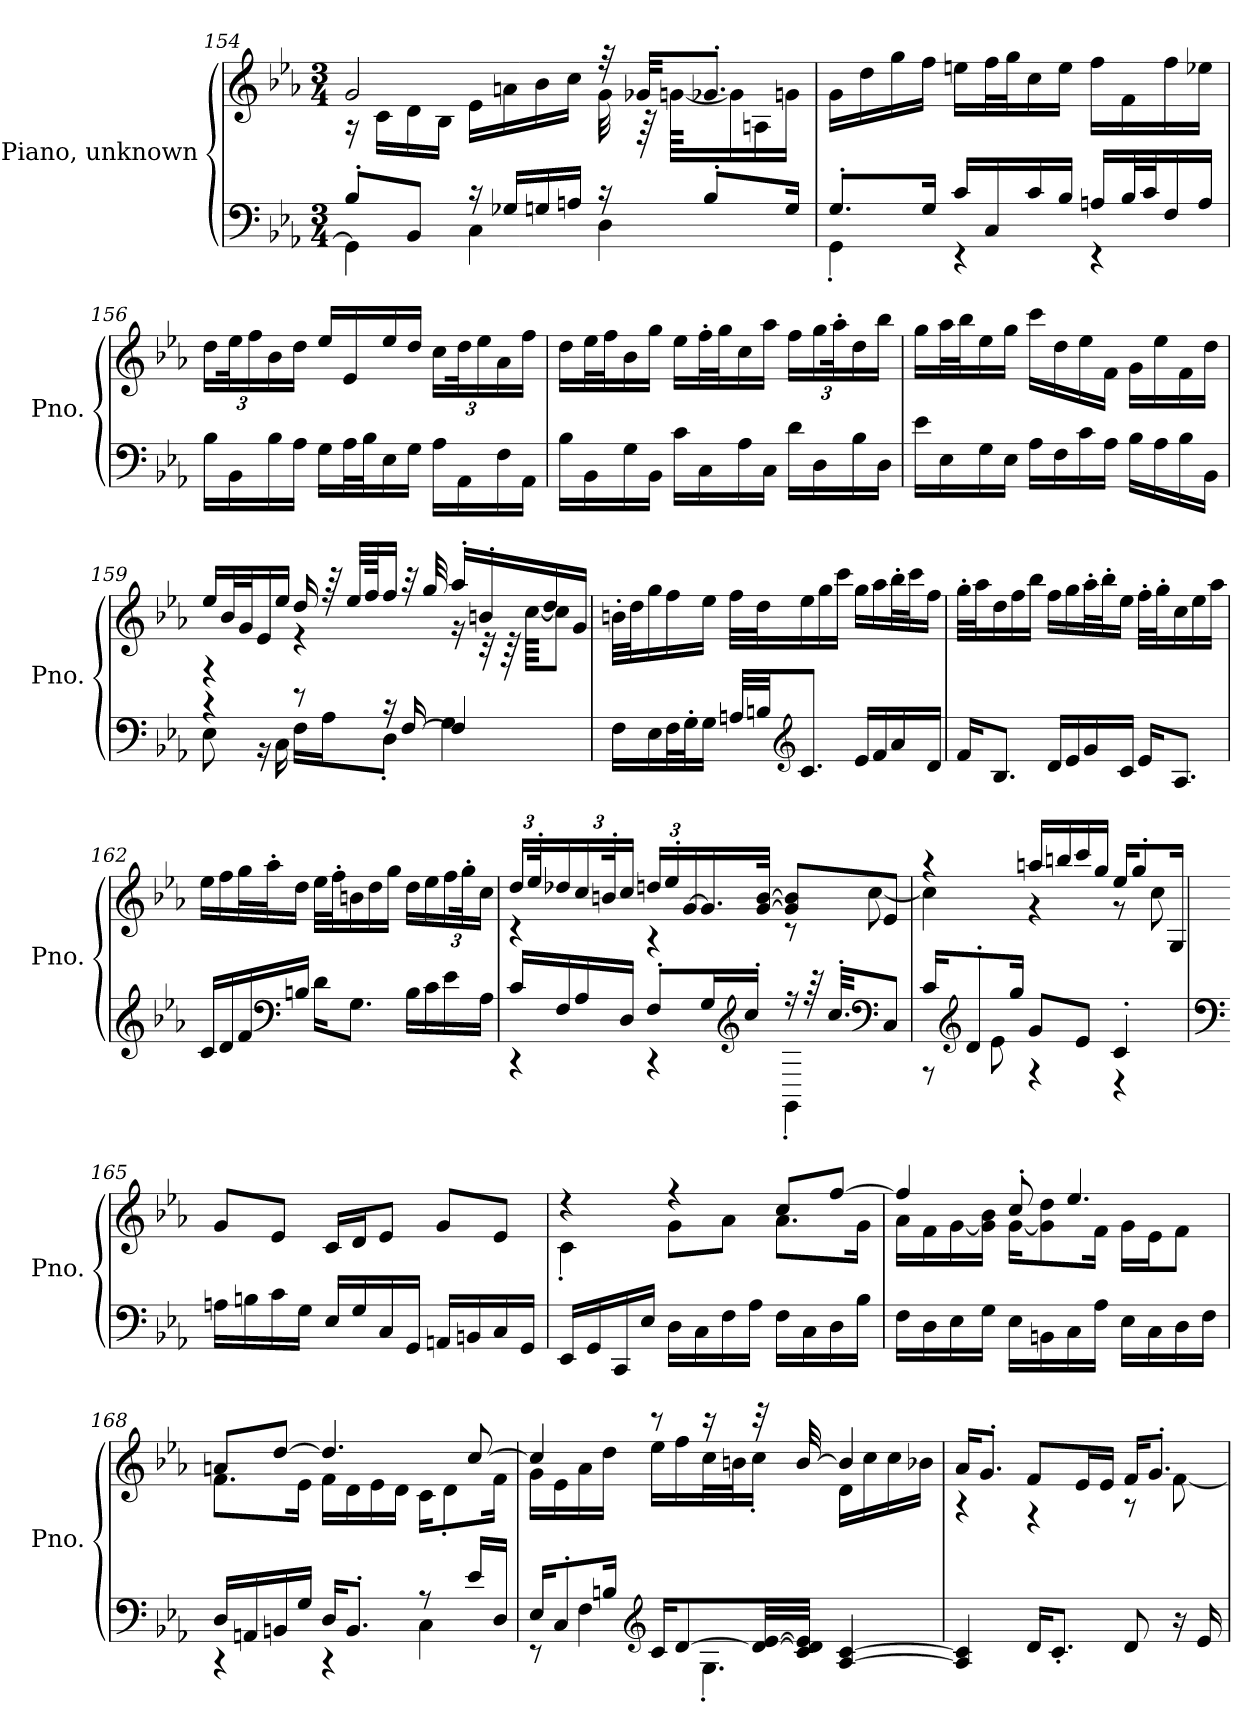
**kern	**kern
*part1	*part1
*staff2	*staff1
*I"Piano, unknown	*
*I'Pno.	*
*clefF4	*clefG2
*k[b-e-a-]	*k[b-e-a-]
*M3/4	*M3/4
=154	=154
*^	*^
8B-'/L	4GG\]	2g/	16r
.	.	.	16c\LL
8BB-/J	.	.	16d\
.	.	.	16B-\JJ
16r	4C\	.	16e-\LL
16G-X/LL	.	.	16an\
16Gn/	.	.	16b-\
16An/JJ	.	.	16cc\JJ
16r	4D\	32r	32g\
.	.	32g-X/KKL	64r
.	.	.	[64gn\KKLL
8B-'/L	.	8.g-X'/J	16g\]
.	.	.	16An\
16G/Jk	.	.	16gn\JJ
*	*	*v	*v
!!LO:PB:g=z
=155	=155	=155
8.G'/L	4GG'\	16g\LL
.	.	16dd\
.	.	16gg\
16G/Jk	.	16ff\JJ
16c/LL	4r	16een\LL
16C/	.	32ff\L
.	.	32gg\J
16c/	.	16cc\
16B-/JJ	.	16ee\JJ
16An/LL	4r	16ff\LL
32B-/L	.	16f\
32c/J	.	.
16F/	.	16ff\
16A/JJ	.	16ee-X\JJ
*v	*v	*
=156	=156
16B-\LL	16dd\LL
*	*Xbrackettup
16BB-\	48ee-\K
.	24ff\
16B-\	16b-\
16A-\JJ	16dd\JJ
16G\LL	16ee-/LL
32A-\L	16e-/
32B-\J	.
16E-\	16ee-/
16G\JJ	16dd/JJ
16A-\LL	16cc\LL
16AA-\	48dd\K
.	24ee-\
16F\	16a-\
16AA-\JJ	16ff\JJ
!!LO:LB:g=z
=157	=157
16B-\LL	16dd\LL
16BB-\	32ee-\L
.	32ff\J
16G\	16b-\
16BB-\JJ	16gg\JJ
16c\LL	16ee-\LL
16C\	32ff'\L
.	32gg\J
16A-\	16cc\
16C\JJ	16aa-\JJ
16d\LL	16ff\LL
16D\	24gg\
.	48aa-'\K
16B-\	16dd\
16D\JJ	16bb-\JJ
=158	=158
16e-\LL	16gg\LL
16E-\	32aa-\L
.	32bb-\J
16G\	16ee-\
16E-\JJ	16gg\JJ
16A-\LL	16ccc\LL
16F\	16dd\
16c\	16ee-\
16A-\JJ	16f\JJ
16B-\LL	16g\LL
16A-\	16ee-\
16B-\	16f\
16BB-\JJ	16dd\JJ
!!LO:LB:g=z
=159	=159
*^	*^
4r	8E-\	16ee-/LL	4r
.	.	32b-/L	.
.	.	32g/J	.
.	16r	16e-/	.
.	16C\	16ee-/JJ	.
8r	16F\LL	16dd/	4r
.	16A-\J	64r	.
.	.	32ee-/LLL	.
.	.	64ff/JK	.
16r	8D'\J	16ff/JJ	.
[16F/	.	32r	.
.	.	32gg/	.
4F/]	4G\	16aa-'/LL	16r
.	.	16bn'/	32r
.	.	.	64r
.	.	.	[64cc\KKKL
.	.	16dd/	8cc\J]
.	.	16g/JJ	.
*v	*v	*	*
*	*v	*v
=160	=160
16F\LL	32bn'\LLL
.	32dd\J
16E-\	16gg\
32F\L	16ff\
32G'\J	.
16G\JJ	16ee-\JJ
32An/LLL	32ff\LLL
32Bn/JJ	32dd\J
*clefG2	*
8.c/J	16ee-\
.	16gg\
.	16ccc\JJ
16e-/LL	16gg\LL
16f/	16aa-\
16a-/	32bb-'\L
.	32ccc\J
16d/JJ	16ff\JJ
!!LO:LB:g=z
=161	=161
16f/KL	32gg'\LLL
.	32aa-\J
8.B-/J	16dd\
.	16ff\
.	16bb-\JJ
16d/LL	16ff\LL
16e-/	16gg\
16g/	32aa-'\L
.	32bb-'\J
16c/JJ	16ee-\JJ
16e-/KL	32ff'\LLL
.	32gg'\J
8.A-/J	16cc\
.	16ee-\
.	16aa-\JJ
=162	=162
16c/LL	16ee-\LL
16d/	16ff\
16f/	32gg\L
.	32aa-'\J
*clefF4	*
16Bn/JJ	16dd\JJ
16d\KL	32ee-\LLL
.	32ff'\J
8.G\J	16bn\
.	16dd\
.	16gg\JJ
16B\LL	16dd\LL
16c\	16ee-\
16e-\	24ff\
.	48gg'\K
16A-\JJ	16cc\JJ
!!LO:LB:g=z
=163	=163
*^	*^
16c/LL	4r	24dd/LL	4r
.	.	48ee-'/K	.
16F/	.	16dd-X/	.
16A-/	.	24cc/	.
.	.	48bn'/K	.
16D/JJ	.	16cc/JJ	.
8F'/L	4r	24ddn/LL	4r
.	.	24ee-'/	.
.	.	[24g/	.
16G/L	.	16.g/]	.
*clefG2	*	*	*
16cc'/JJ	.	.	.
.	.	[32g/ [32b/JJk	.
16r	4GG'\	8g/] 8b/]L	8r
64r	.	.	.
32.cc'/KKL	.	.	.
*clefF4	*	*	*
8C/J	.	8e-/J	[8cc\
=164	=164	=164	=164
16c/KL	8r	4r	4cc\]
*clefG2	*	*	*
8d'/	.	.	.
.	8e-\	.	.
16gg/Jk	.	.	.
8g/L	4r	16aan/LL	4r
.	.	16bbn/	.
8e-/J	.	16ccc/	.
.	.	16gg/JJ	.
4c'/	4r	16ee-/KL	8r
.	.	8gg'/	.
.	.	.	8cc\
.	.	16G/Jk	.
*v	*v	*	*
*	*v	*v
!!LO:LB:g=z
=165	=165
*clefF4	*
16An\LL	8g/L
16Bn\	.
16c\	8e-/J
16G\JJ	.
16E-/LL	16c/LL
16G/	16d/J
16C/	8e-/J
16GG/JJ	.
16AAn/LL	8g/L
16BBn/	.
16C/	8e-/J
16GG/JJ	.
=166	=166
*	*^
16EE-/LL	4r	4c'\
16GG/	.	.
16CC/	.	.
16E-/JJ	.	.
16D\LL	4r	8g\L
16C\	.	.
16F\	.	8a-\J
16A-\JJ	.	.
16F\LL	8cc/L	8.a-\L
16C\	.	.
16D\	[8ff/J	.
16B-\JJ	.	16g\Jk
=167	=167	=167
16F\LL	4ff/]	16a-\LL
16D\	.	16f\
16E-\	.	[16g\
16G\JJ	.	16g\] 16b-\JJ
16E-\LL	8cc'/	[16g\KL
16BBn\	.	8g\] 8dd\
16C\	4.ee-/	.
16A-\JJ	.	16f\Jk
16E-\LL	.	16g\LL
16C\	.	16e-\J
16D\	.	8f\J
16F\JJ	.	.
!!LO:PB:g=z	!!
=168	=168	=168
*^	*	*
16D/LL	4r	8an/L	8.f\L
16AAn/	.	.	.
16BBn/	.	[8dd/J	.
16G/JJ	.	.	16e-\Jk
16D/KL	4r	4.dd/]	16f\LL
8.BB'/J	.	.	16d\
.	.	.	16e-\
.	.	.	16d\JJ
8r	4C\	.	16c\KL
.	.	.	8d'\
16e-/LL	.	[8cc/	.
16D/JJ	.	.	16f\Jk
=169	=169	=169	=169
16E-/KL	8r	4cc/]	16g\LL
8C'/	.	.	16e-\
.	4F\	.	16a-\
16Bn/Jk	.	.	16dd\JJ
*clefG2	*	*	*
16c/KL	.	8r	16ee-\LL
[8d/	.	.	16ff\
.	4.G'\	16r	32cc\L
.	.	.	32bn\J
32d/_ [32e-/LL	.	32r	16cc'\JJ
32c/ 32d/] 32e-/]JJJ	.	[32b/	.
[4A-/ [4c/	.	4b/]	16d\LL
.	.	.	16cc\
.	.	.	16cc\
.	.	.	16b-X\JJ
*v	*v	*	*
!!LO:LB:g=z	!!
=170	=170	=170
4A-/] 4c/]	16a-/KL	4r
.	8.g'/J	.
16d/KL	8f/L	4r
8.c'/J	.	.
.	16e-/L	.
.	16e-/JJ	.
8d/	16f/KL	8r
.	8.g'/J	.
16r	.	[8f\
16e-/	.	.
*	*v	*v
=	=
*-	*-
